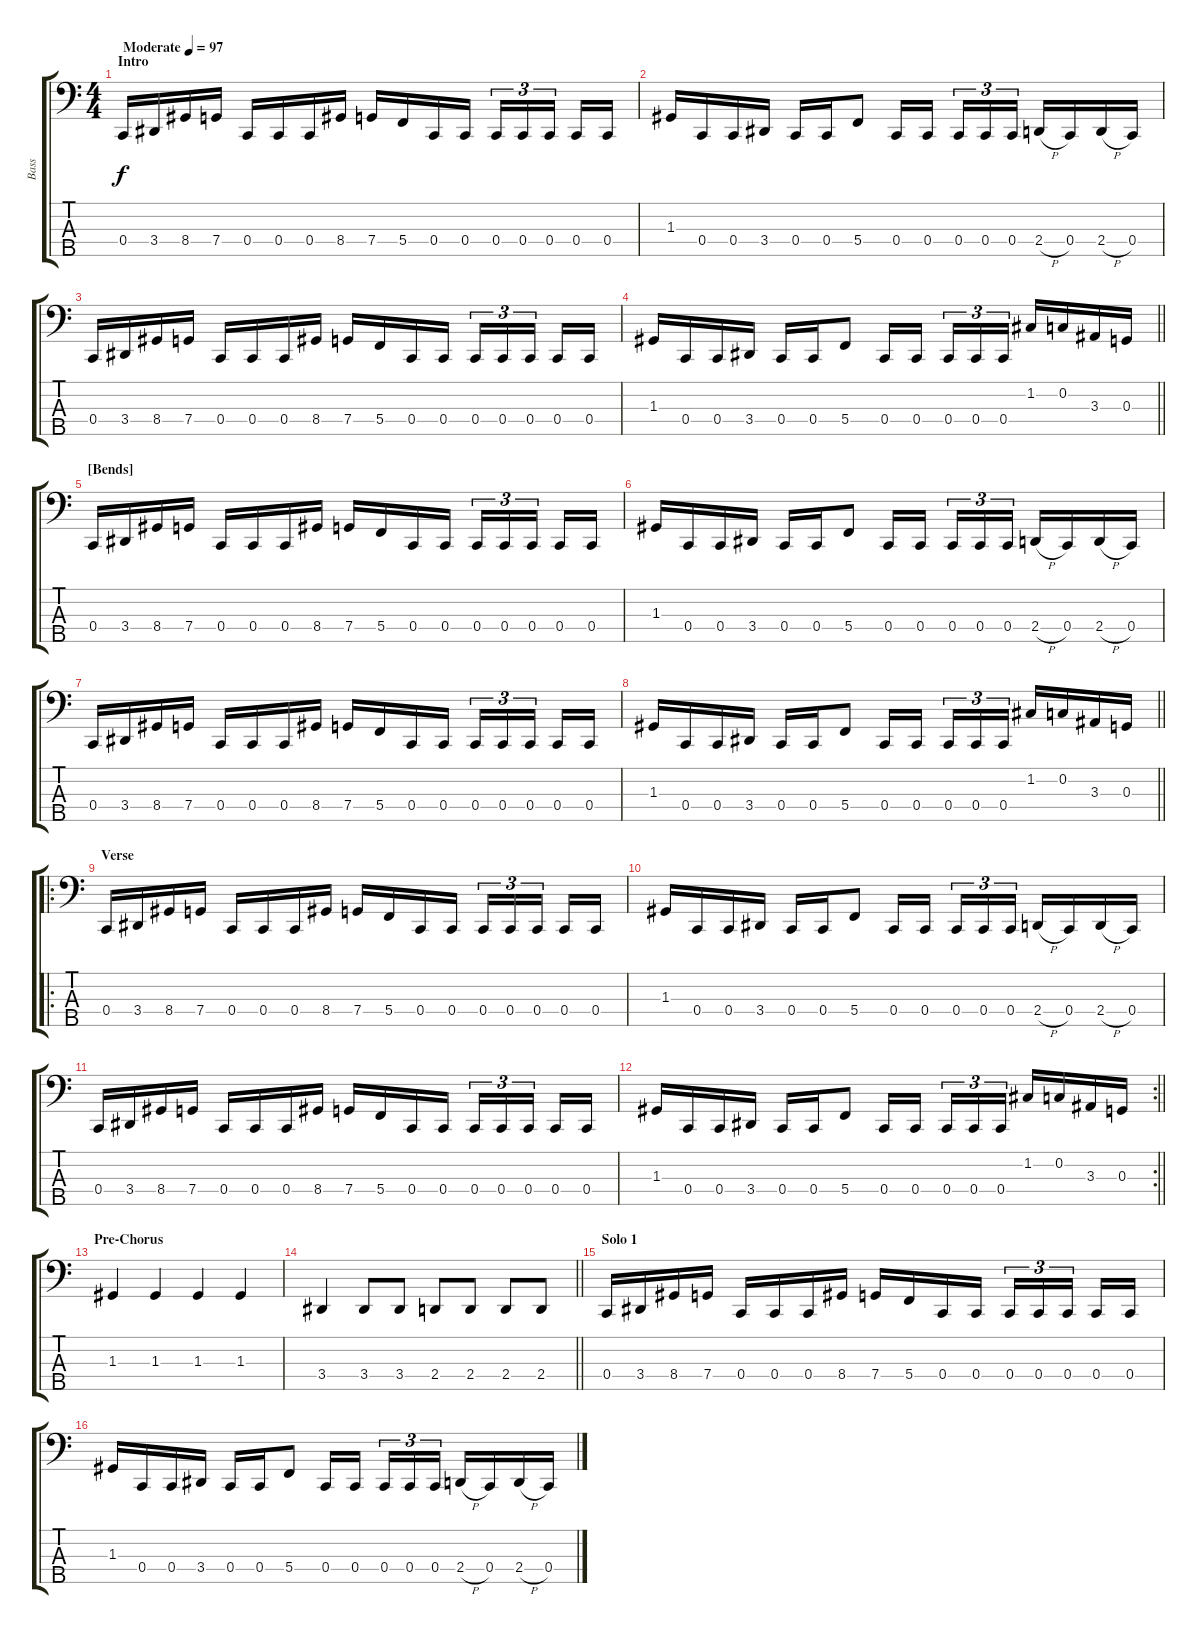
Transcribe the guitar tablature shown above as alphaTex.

\track ("Bass" "Bass") {instrument electricbassfinger}
\staff {score tabs}
\tuning (F2 C2 G1 C1 A0) {hide}
\ts (4 4)
\section ("" "Intro")
\tempo (97 "Moderate")
\clef f4
\ks c
0.4.16{dy f instrument electricbassfinger} 3.4.16 8.4.16 7.4.16 0.4.16 0.4.16 0.4.16 8.4.16 7.4.16 5.4.16 0.4.16 0.4.16 0.4.16{tu (3 2)} 0.4.16{tu (3 2)} 0.4.16{tu (3 2) beam splitsecondary} 0.4.16 0.4.16 |
1.3.16 0.4.16 0.4.16 3.4.16 0.4.16 0.4.16 5.4.8 0.4.16 0.4.16{beam splitsecondary} 0.4.16{tu (3 2)} 0.4.16{tu (3 2)} 0.4.16{tu (3 2)} 2.4{h}.16 0.4.16 2.4{h}.16 0.4.16 |
0.4.16 3.4.16 8.4.16 7.4.16 0.4.16 0.4.16 0.4.16 8.4.16 7.4.16 5.4.16 0.4.16 0.4.16 0.4.16{tu (3 2)} 0.4.16{tu (3 2)} 0.4.16{tu (3 2) beam splitsecondary} 0.4.16 0.4.16 |
\barLineRight lightlight
1.3.16 0.4.16 0.4.16 3.4.16 0.4.16 0.4.16 5.4.8 0.4.16 0.4.16{beam splitsecondary} 0.4.16{tu (3 2)} 0.4.16{tu (3 2)} 0.4.16{tu (3 2)} 1.2.16 0.2.16 3.3.16 0.3.16 |
\section ("" "[Bends]")
0.4.16 3.4.16 8.4.16 7.4.16 0.4.16 0.4.16 0.4.16 8.4.16 7.4.16 5.4.16 0.4.16 0.4.16 0.4.16{tu (3 2)} 0.4.16{tu (3 2)} 0.4.16{tu (3 2) beam splitsecondary} 0.4.16 0.4.16 |
1.3.16 0.4.16 0.4.16 3.4.16 0.4.16 0.4.16 5.4.8 0.4.16 0.4.16{beam splitsecondary} 0.4.16{tu (3 2)} 0.4.16{tu (3 2)} 0.4.16{tu (3 2)} 2.4{h}.16 0.4.16 2.4{h}.16 0.4.16 |
0.4.16 3.4.16 8.4.16 7.4.16 0.4.16 0.4.16 0.4.16 8.4.16 7.4.16 5.4.16 0.4.16 0.4.16 0.4.16{tu (3 2)} 0.4.16{tu (3 2)} 0.4.16{tu (3 2) beam splitsecondary} 0.4.16 0.4.16 |
\barLineRight lightlight
1.3.16 0.4.16 0.4.16 3.4.16 0.4.16 0.4.16 5.4.8 0.4.16 0.4.16{beam splitsecondary} 0.4.16{tu (3 2)} 0.4.16{tu (3 2)} 0.4.16{tu (3 2)} 1.2.16 0.2.16 3.3.16 0.3.16 |
\ro
\section ("" "Verse")
0.4.16 3.4.16 8.4.16 7.4.16 0.4.16 0.4.16 0.4.16 8.4.16 7.4.16 5.4.16 0.4.16 0.4.16 0.4.16{tu (3 2)} 0.4.16{tu (3 2)} 0.4.16{tu (3 2) beam splitsecondary} 0.4.16 0.4.16 |
1.3.16 0.4.16 0.4.16 3.4.16 0.4.16 0.4.16 5.4.8 0.4.16 0.4.16{beam splitsecondary} 0.4.16{tu (3 2)} 0.4.16{tu (3 2)} 0.4.16{tu (3 2)} 2.4{h}.16 0.4.16 2.4{h}.16 0.4.16 |
0.4.16 3.4.16 8.4.16 7.4.16 0.4.16 0.4.16 0.4.16 8.4.16 7.4.16 5.4.16 0.4.16 0.4.16 0.4.16{tu (3 2)} 0.4.16{tu (3 2)} 0.4.16{tu (3 2) beam splitsecondary} 0.4.16 0.4.16 |
\rc 2
\barLineRight lightlight
1.3.16 0.4.16 0.4.16 3.4.16 0.4.16 0.4.16 5.4.8 0.4.16 0.4.16{beam splitsecondary} 0.4.16{tu (3 2)} 0.4.16{tu (3 2)} 0.4.16{tu (3 2)} 1.2.16 0.2.16 3.3.16 0.3.16 |
\section ("" "Pre-Chorus")
1.3.4 1.3.4 1.3.4 1.3.4 |
\barLineRight lightlight
3.4.4 3.4.8 3.4.8 2.4.8 2.4.8 2.4.8 2.4.8 |
\section ("" "Solo 1")
0.4.16 3.4.16 8.4.16 7.4.16 0.4.16 0.4.16 0.4.16 8.4.16 7.4.16 5.4.16 0.4.16 0.4.16 0.4.16{tu (3 2)} 0.4.16{tu (3 2)} 0.4.16{tu (3 2) beam splitsecondary} 0.4.16 0.4.16 |
1.3.16 0.4.16 0.4.16 3.4.16 0.4.16 0.4.16 5.4.8 0.4.16 0.4.16{beam splitsecondary} 0.4.16{tu (3 2)} 0.4.16{tu (3 2)} 0.4.16{tu (3 2)} 2.4{h}.16 0.4.16 2.4{h}.16 0.4.16
